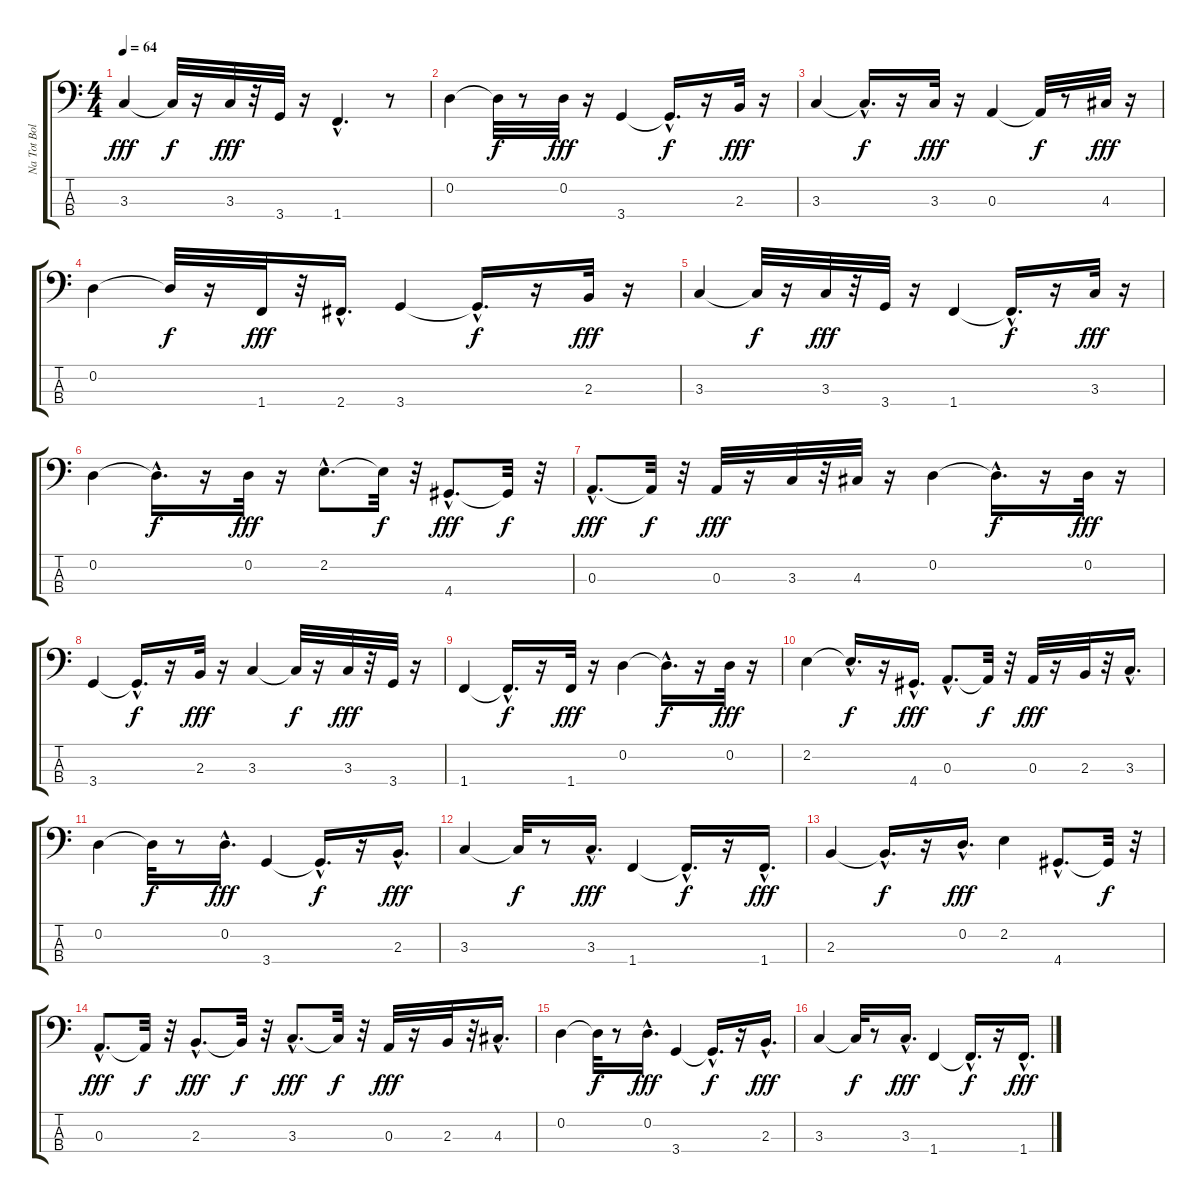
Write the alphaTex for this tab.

\track ("Na Tot Bolshak - A.Pugacheva" "Na Tot Bol") {instrument electricbassfinger}
\staff {score tabs}
\tuning (G2 D2 A1 E1) {hide}
\ts (4 4)
\tempo 64
\clef f4
\ks c
3.3.4{dy fff} 3.3{t}.32{dy f} r.16 3.3.32{dy fff} r.32 3.4.32 r.16 1.4{hac}.4{d} r.8 |
0.2.4 0.2{t}.32{dy f} r.8 0.2.32{dy fff} r.16 3.4.4 3.4{hac t}.16{d dy f} r.16 2.3.32{dy fff} r.16 |
3.3.4 3.3{hac t}.16{d dy f} r.16 3.3.32{dy fff} r.16 0.3.4 0.3{t}.32{dy f} r.8 4.3.32{dy fff} r.16 |
0.2.4 0.2{t}.32{dy f} r.16 1.4.32{dy fff} r.32 2.4{hac}.16{d} 3.4.4 3.4{hac t}.16{d dy f} r.16 2.3.32{dy fff} r.16 |
3.3.4 3.3{t}.32{dy f} r.16 3.3.32{dy fff} r.32 3.4.32 r.16 1.4.4 1.4{hac t}.16{d dy f} r.16 3.3.32{dy fff} r.16 |
0.2.4 0.2{hac t}.16{d dy f} r.16 0.2.32{dy fff} r.16 2.2{hac}.8{d} 2.2{t}.32{dy f} r.32 4.4{hac}.8{d dy fff} 4.4{t}.32{dy f} r.32 |
0.3{hac}.8{d dy fff} 0.3{t}.32{dy f} r.32 0.3.32{dy fff} r.16 3.3.32 r.32 4.3.32 r.16 0.2.4 0.2{hac t}.16{d dy f} r.16 0.2.32{dy fff} r.16 |
3.4.4 3.4{hac t}.16{d dy f} r.16 2.3.32{dy fff} r.16 3.3.4 3.3{t}.32{dy f} r.16 3.3.32{dy fff} r.32 3.4.32 r.16 |
1.4.4 1.4{hac t}.16{d dy f} r.16 1.4.32{dy fff} r.16 0.2.4 0.2{hac t}.16{d dy f} r.16 0.2.32{dy fff} r.16 |
2.2.4 2.2{hac t}.16{d dy f} r.16 4.4{hac}.16{d dy fff} 0.3{hac}.8{d} 0.3{t}.32{dy f} r.32 0.3.32{dy fff} r.16 2.3.32 r.32 3.3{hac}.16{d} |
0.2.4 0.2{t}.32{dy f} r.8 0.2{hac}.16{d dy fff} 3.4.4 3.4{hac t}.16{d dy f} r.16 2.3{hac}.16{d dy fff} |
3.3.4 3.3{t}.32{dy f} r.8 3.3{hac}.16{d dy fff} 1.4.4 1.4{hac t}.16{d dy f} r.16 1.4{hac}.16{d dy fff} |
2.3.4 2.3{hac t}.16{d dy f} r.16 0.2{hac}.16{d dy fff} 2.2.4 4.4{hac}.8{d} 4.4{t}.32{dy f} r.32 |
0.3{hac}.8{d dy fff} 0.3{t}.32{dy f} r.32 2.3{hac}.8{d dy fff} 2.3{t}.32{dy f} r.32 3.3{hac}.8{d dy fff} 3.3{t}.32{dy f} r.32 0.3.32{dy fff} r.16 2.3.32 r.32 4.3{hac}.16{d} |
0.2.4 0.2{t}.32{dy f} r.8 0.2{hac}.16{d dy fff} 3.4.4 3.4{hac t}.16{d dy f} r.16 2.3{hac}.16{d dy fff} |
3.3.4 3.3{t}.32{dy f} r.8 3.3{hac}.16{d dy fff} 1.4.4 1.4{hac t}.16{d dy f} r.16 1.4{hac}.16{d dy fff}
